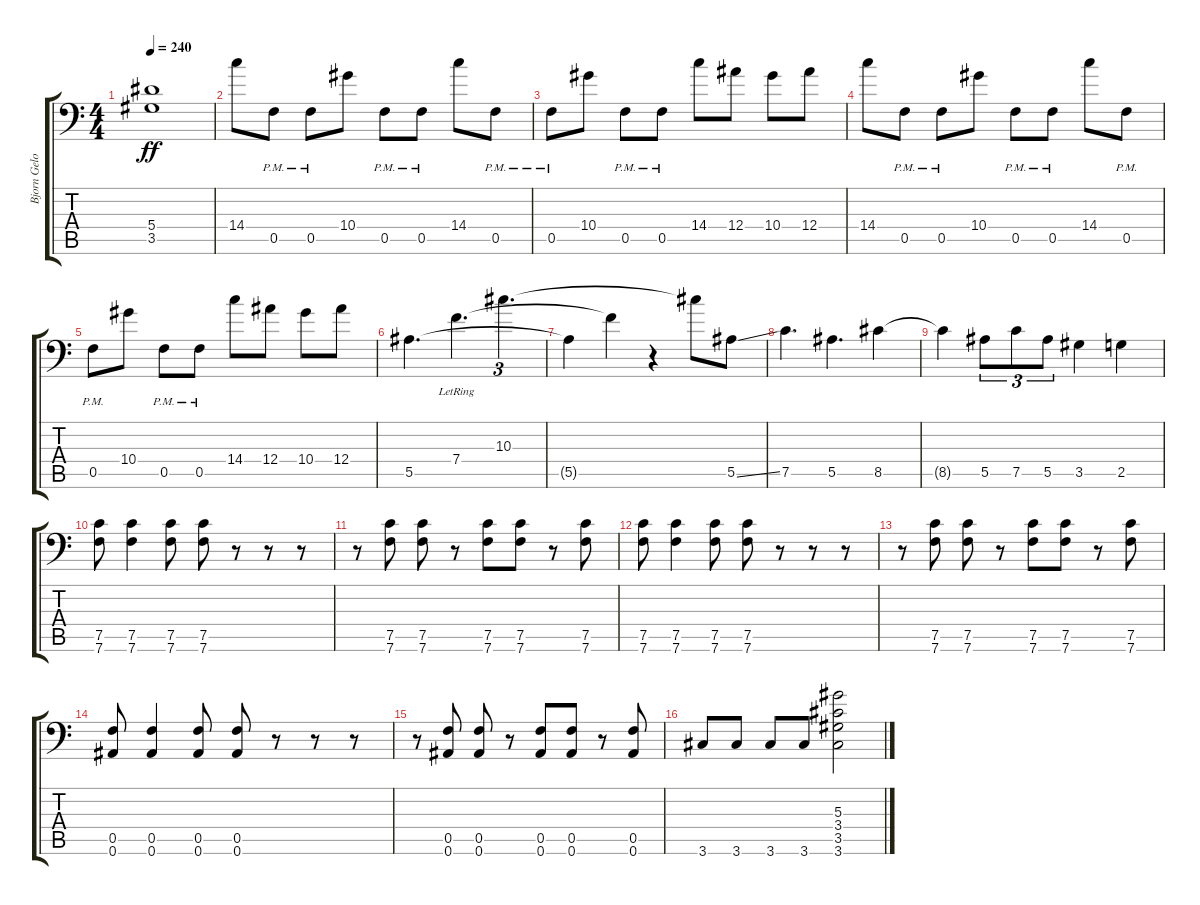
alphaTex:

\track ("Bjorn Gelotte" "Bjorn Gelo") {instrument distortionguitar}
\staff {score tabs}
\tuning (C4 G3 Eb3 Bb2 F2 Bb1) {hide}
\ts (4 4)
\tempo 240
\clef f4
\ks c
(5.4{t} 3.5{t}).1{dy ff} |
14.4.8 0.5{pm}.8 0.5{pm}.8 10.4.8 0.5{pm}.8 0.5{pm}.8 14.4.8 0.5{pm}.8 |
0.5{pm}.8 10.4.8 0.5{pm}.8 0.5{pm}.8 14.4.8 12.4.8 10.4.8 12.4.8 |
14.4.8 0.5{pm}.8 0.5{pm}.8 10.4.8 0.5{pm}.8 0.5{pm}.8 14.4.8 0.5{pm}.8 |
0.5{pm}.8 10.4.8 0.5{pm}.8 0.5{pm}.8 14.4.8 12.4.8 10.4.8 12.4.8 |
5.5.4{d} 7.4{lr}.4{d} 10.3.4{d tu (3 2)} |
5.5{t}.4 7.4{t}.4 r.4 10.3{t}.8 5.5{ss}.8 |
7.5.4{d} 5.5.4{d} 8.5.4 |
8.5{t}.4 5.5.8{tu (3 2)} 7.5.8{tu (3 2)} 5.5.8{tu (3 2)} 3.5.4 2.5.4 |
(7.5 7.6).8 (7.5 7.6).4 (7.5 7.6).8 (7.5 7.6).8 r.8 r.8 r.8 |
r.8 (7.5 7.6).8 (7.5 7.6).8 r.8 (7.5 7.6).8 (7.5 7.6).8 r.8 (7.5 7.6).8 |
(7.5 7.6).8 (7.5 7.6).4 (7.5 7.6).8 (7.5 7.6).8 r.8 r.8 r.8 |
r.8 (7.5 7.6).8 (7.5 7.6).8 r.8 (7.5 7.6).8 (7.5 7.6).8 r.8 (7.5 7.6).8 |
(0.5 0.6).8 (0.5 0.6).4 (0.5 0.6).8 (0.5 0.6).8 r.8 r.8 r.8 |
r.8 (0.5 0.6).8 (0.5 0.6).8 r.8 (0.5 0.6).8 (0.5 0.6).8 r.8 (0.5 0.6).8 |
3.6.8 3.6.8 3.6.8 3.6.8 (5.3 3.4 3.5 3.6).2
